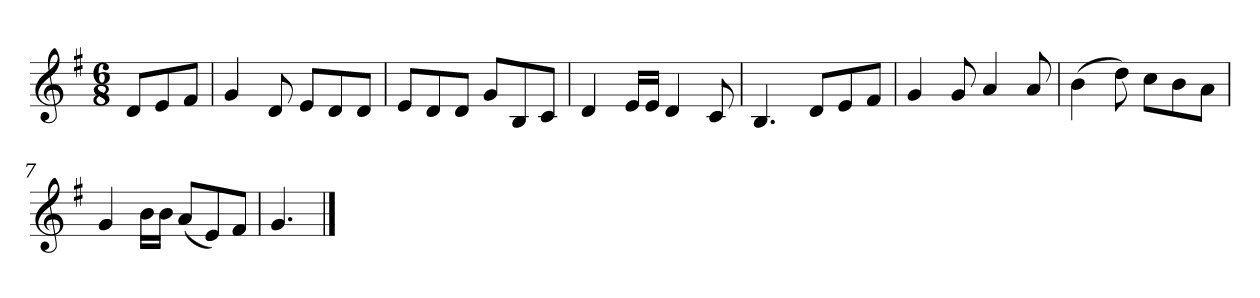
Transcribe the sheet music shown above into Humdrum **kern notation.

**kern
*part1
*staff1
*k[f#]
*M6/8
*MM120
=
8dL
8e
8f#J
=1
4g
8d
8eL
8d
8dJ
=2
8eL
8d
8dJ
8gL
8B
8cJ
=3
4d
16eLL
16eJJ
4d
8c
=4
4.B
8dL
8e
8f#J
=5
4g
8g
4a
8a
=6
(4b
8dd)
8ccL
8b
8aJ
=7
4g
16bLL
16bJJ
(8aL
8e)
8f#J
=8
4.g
==
*-
